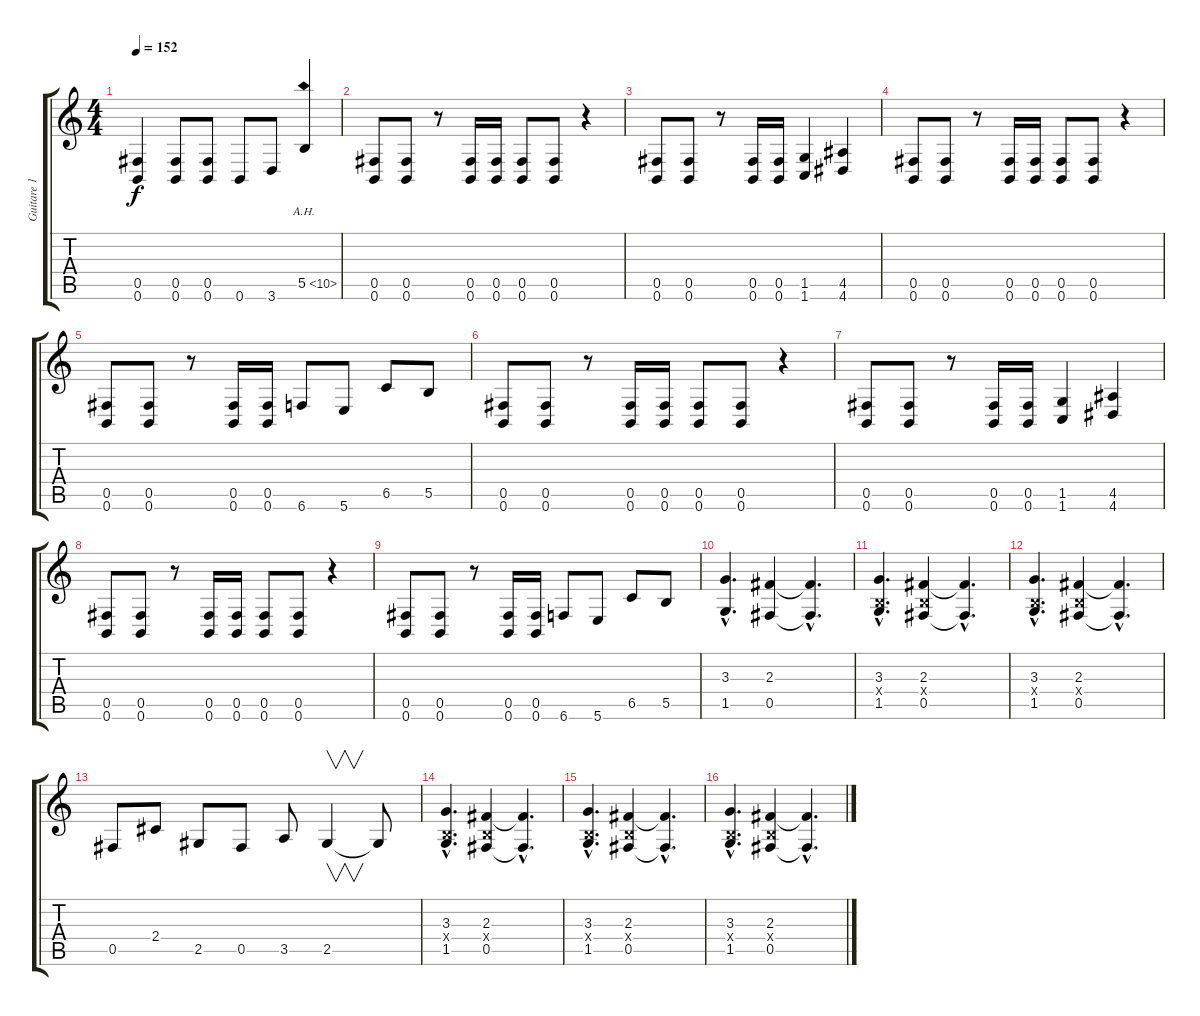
\track ("Guitare 1" "Guitare 1") {instrument overdrivenguitar}
\staff {score tabs}
\tuning (Db4 Ab3 E3 B2 Gb2 B1) {hide}
\ts (4 4)
\tempo 152
\clef g2
\ks c
(0.5 0.6).4{dy f} (0.5 0.6).8 (0.5 0.6).8 0.6.8 3.6.8 5.5{ah 5}.4 |
(0.5 0.6).8 (0.5 0.6).8 r.8 (0.5 0.6).16 (0.5 0.6).16 (0.5 0.6).8 (0.5 0.6).8 r.4 |
(0.5 0.6).8 (0.5 0.6).8 r.8 (0.5 0.6).16 (0.5 0.6).16 (1.5 1.6).4 (4.5 4.6).4 |
(0.5 0.6).8 (0.5 0.6).8 r.8 (0.5 0.6).16 (0.5 0.6).16 (0.5 0.6).8 (0.5 0.6).8 r.4 |
(0.5 0.6).8 (0.5 0.6).8 r.8 (0.5 0.6).16 (0.5 0.6).16 6.6.8 5.6.8 6.5.8 5.5.8 |
(0.5 0.6).8 (0.5 0.6).8 r.8 (0.5 0.6).16 (0.5 0.6).16 (0.5 0.6).8 (0.5 0.6).8 r.4 |
(0.5 0.6).8 (0.5 0.6).8 r.8 (0.5 0.6).16 (0.5 0.6).16 (1.5 1.6).4 (4.5 4.6).4 |
(0.5 0.6).8 (0.5 0.6).8 r.8 (0.5 0.6).16 (0.5 0.6).16 (0.5 0.6).8 (0.5 0.6).8 r.4 |
(0.5 0.6).8 (0.5 0.6).8 r.8 (0.5 0.6).16 (0.5 0.6).16 6.6.8 5.6.8 6.5.8 5.5.8 |
(3.3{hac} 1.5{hac}).4{d} (2.3 0.5).4 (2.3{hac t} 0.5{hac t}).4{d} |
(3.3{hac} 0.4{hac x} 1.5{hac}).4{d} (2.3 0.4{x} 0.5).4 (2.3{hac t} 0.5{hac t}).4{d} |
(3.3{hac} 0.4{x} 1.5{hac}).4{d} (2.3 0.4{x} 0.5).4 (2.3{hac t} 0.5{hac t}).4{d} |
0.5.8 2.4.8 2.5.8 0.5.8 3.5.8 2.5.4{v} 2.5{t}.8 |
(3.3{hac} 0.4{x} 1.5{hac}).4{d} (2.3 0.4{x} 0.5).4 (2.3{hac t} 0.5{hac t}).4{d} |
(3.3{hac} 0.4{x} 1.5{hac}).4{d} (2.3 0.4{x} 0.5).4 (2.3{hac t} 0.5{hac t}).4{d} |
(3.3{hac} 0.4{x} 1.5{hac}).4{d} (2.3 0.4{x} 0.5).4 (2.3{hac t} 0.5{hac t}).4{d}
